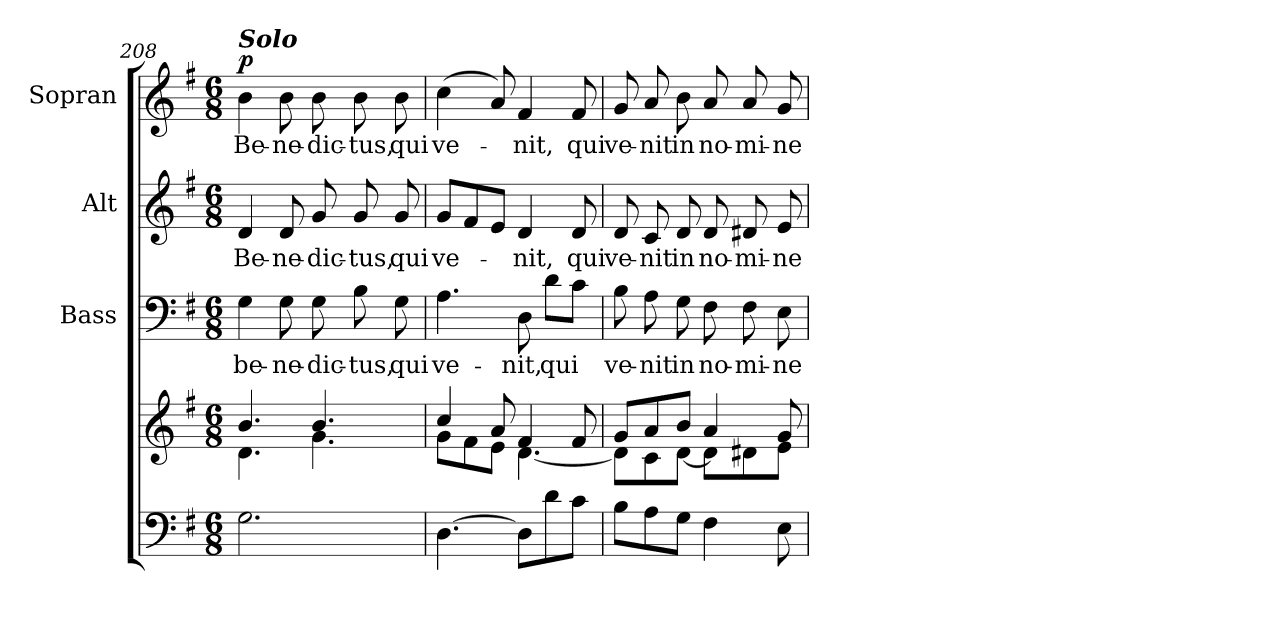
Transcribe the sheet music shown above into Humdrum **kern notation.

**kern	**kern	**kern	**text	**kern	**text	**kern	**text	**dynam
*part4	*part4	*part3	*part3	*part2	*part2	*part1	*part1	*part1
*staff5	*staff4	*staff3	*staff3	*staff2	*staff2	*staff1	*staff1	*staff1
*	*	*I"Bass	*	*I"Alt	*	*I"Sopran	*	*
*	*	*I'B.	*	*I'A.	*	*I'S.	*	*
*clefF4	*clefG2	*clefF4	*	*clefG2	*	*clefG2	*	*
*k[f#]	*k[f#]	*k[f#]	*	*k[f#]	*	*k[f#]	*	*
*G:	*G:	*G:	*	*G:	*	*G:	*	*
*M6/8	*M6/8	*M6/8	*	*M6/8	*	*M6/8	*	*
=208	=208	=208	=208	=208	=208	=208	=208	=208
*	*^	*	*	*	*	*	*	*
!	!	!	!	!	!	!	!LO:TX:a:Bi:t=Solo	!	!
!	!	!	!	!LO:LY:b	!	!LO:LY:b	!	!LO:LY:b	!LO:DY:a
2.G\	4.b/	4.d\	4G\	be-	4d/	Be-	4b\	Be-	p
!	!	!	!	!LO:LY:b	!	!LO:LY:b	!	!LO:LY:b	!
.	.	.	8G\	-ne-	8d/	-ne-	8b\	-ne-	.
!	!	!	!	!LO:LY:b	!	!LO:LY:b	!	!LO:LY:b	!
.	4.b/	4.g\	8G\	-dic-	8g/	-dic-	8b\	-dic-	.
!	!	!	!	!LO:LY:b	!	!LO:LY:b	!	!LO:LY:b	!
.	.	.	8B\	-tus,	8g/	-tus,	8b\	-tus,	.
!	!	!	!	!LO:LY:b	!	!LO:LY:b	!	!LO:LY:b	!
.	.	.	8G\	qui	8g/	qui	8b\	qui	.
!!LO:LB:g=z
=209	=209	=209	=209	=209	=209	=209	=209	=209	=209
!	!	!	!	!LO:LY:b	!	!LO:LY:b	!	!LO:LY:b	!
[4.D\	4cc/	8g\L	4.A\	ve-	8g/L	ve-	(>4cc\	ve-	.
.	.	8f#\	.	.	8f#/	.	.	.	.
.	8a/	8e\J	.	.	8e/J	.	8a/)	.	.
!	!	!	!	!LO:LY:b	!	!LO:LY:b	!	!LO:LY:b	!
8D\L]	4f#/	[<4.d\	8D\	-nit,	4d/	-nit,	4f#/	-nit,	.
!	!	!	!	!LO:LY:b	!	!	!	!	!
8d\	.	.	8d\L	qui	.	.	.	.	.
!	!	!	!	!	!	!LO:LY:b	!	!LO:LY:b	!
8c\J	8f#/	.	8c\J	.	8d/	qui	8f#/	qui	.
=210	=210	=210	=210	=210	=210	=210	=210	=210	=210
!	!	!	!	!LO:LY:b	!	!LO:LY:b	!	!LO:LY:b	!
8B\L	8g/L	8d\L]	8B\	ve-	8d/	ve-	8g/	ve-	.
!	!	!	!	!LO:LY:b	!	!LO:LY:b	!	!LO:LY:b	!
8A\	8a/	8c\	8A\	-nit	8c/	-nit	8a/	-nit	.
!	!	!	!	!LO:LY:b	!	!LO:LY:b	!	!LO:LY:b	!
8G\J	8b/J	[<8d\J	8G\	in	8d/	in	8b\	in	.
!	!	!	!	!LO:LY:b	!	!LO:LY:b	!	!LO:LY:b	!
4F#\	4a/	8d\L]	8F#\	no-	8d/	no-	8a/	no-	.
!	!	!	!	!LO:LY:b	!	!LO:LY:b	!	!LO:LY:b	!
.	.	8d#X\	8F#\	-mi-	8d#X/	-mi-	8a/	-mi-	.
!	!	!	!	!LO:LY:b	!	!LO:LY:b	!	!LO:LY:b	!
8E\	8g/	8e\J	8E\	-ne	8e/	-ne	8g/	-ne	.
*	*v	*v	*	*	*	*	*	*	*
=	=	=	=	=	=	=	=	=
*-	*-	*-	*-	*-	*-	*-	*-	*-
